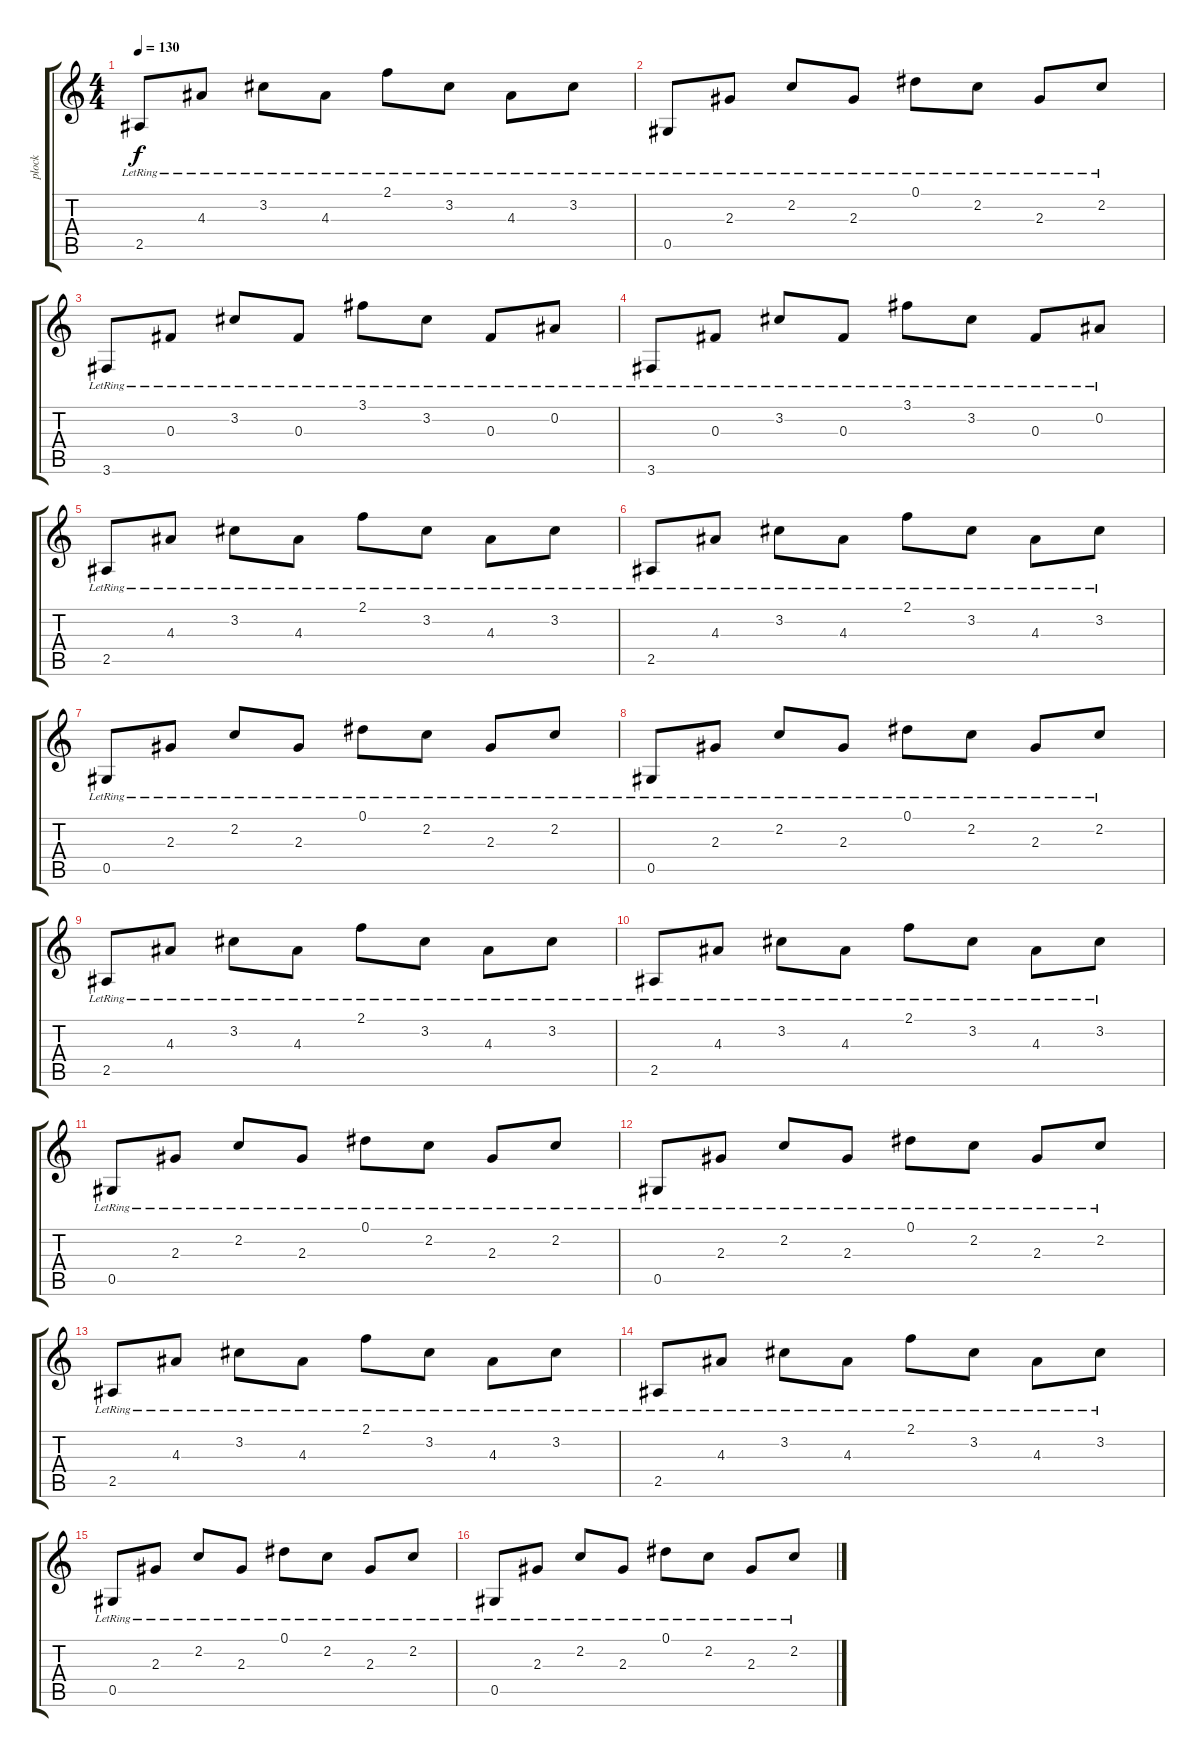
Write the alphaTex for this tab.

\track ("plock" "plock") {instrument acousticguitarsteel}
\staff {score tabs}
\tuning (Eb4 Bb3 Gb3 Db3 Ab2 Eb2) {hide}
\ts (4 4)
\tempo 130
\clef g2
\ks c
2.5{lr}.8{dy f} 4.3{lr}.8 3.2{lr}.8 4.3{lr}.8 2.1{lr}.8 3.2{lr}.8 4.3{lr}.8 3.2{lr}.8 |
0.5{lr}.8 2.3{lr}.8 2.2{lr}.8 2.3{lr}.8 0.1{lr}.8 2.2{lr}.8 2.3{lr}.8 2.2{lr}.8 |
3.6{lr}.8 0.3{lr}.8 3.2{lr}.8 0.3{lr}.8 3.1{lr}.8 3.2{lr}.8 0.3{lr}.8 0.2{lr}.8 |
3.6{lr}.8 0.3{lr}.8 3.2{lr}.8 0.3{lr}.8 3.1{lr}.8 3.2{lr}.8 0.3{lr}.8 0.2{lr}.8 |
2.5{lr}.8 4.3{lr}.8 3.2{lr}.8 4.3{lr}.8 2.1{lr}.8 3.2{lr}.8 4.3{lr}.8 3.2{lr}.8 |
2.5{lr}.8 4.3{lr}.8 3.2{lr}.8 4.3{lr}.8 2.1{lr}.8 3.2{lr}.8 4.3{lr}.8 3.2{lr}.8 |
0.5{lr}.8 2.3{lr}.8 2.2{lr}.8 2.3{lr}.8 0.1{lr}.8 2.2{lr}.8 2.3{lr}.8 2.2{lr}.8 |
0.5{lr}.8 2.3{lr}.8 2.2{lr}.8 2.3{lr}.8 0.1{lr}.8 2.2{lr}.8 2.3{lr}.8 2.2{lr}.8 |
2.5{lr}.8 4.3{lr}.8 3.2{lr}.8 4.3{lr}.8 2.1{lr}.8 3.2{lr}.8 4.3{lr}.8 3.2{lr}.8 |
2.5{lr}.8 4.3{lr}.8 3.2{lr}.8 4.3{lr}.8 2.1{lr}.8 3.2{lr}.8 4.3{lr}.8 3.2{lr}.8 |
0.5{lr}.8 2.3{lr}.8 2.2{lr}.8 2.3{lr}.8 0.1{lr}.8 2.2{lr}.8 2.3{lr}.8 2.2{lr}.8 |
0.5{lr}.8 2.3{lr}.8 2.2{lr}.8 2.3{lr}.8 0.1{lr}.8 2.2{lr}.8 2.3{lr}.8 2.2{lr}.8 |
2.5{lr}.8 4.3{lr}.8 3.2{lr}.8 4.3{lr}.8 2.1{lr}.8 3.2{lr}.8 4.3{lr}.8 3.2{lr}.8 |
2.5{lr}.8 4.3{lr}.8 3.2{lr}.8 4.3{lr}.8 2.1{lr}.8 3.2{lr}.8 4.3{lr}.8 3.2{lr}.8 |
0.5{lr}.8 2.3{lr}.8 2.2{lr}.8 2.3{lr}.8 0.1{lr}.8 2.2{lr}.8 2.3{lr}.8 2.2{lr}.8 |
0.5{lr}.8 2.3{lr}.8 2.2{lr}.8 2.3{lr}.8 0.1{lr}.8 2.2{lr}.8 2.3{lr}.8 2.2{lr}.8
